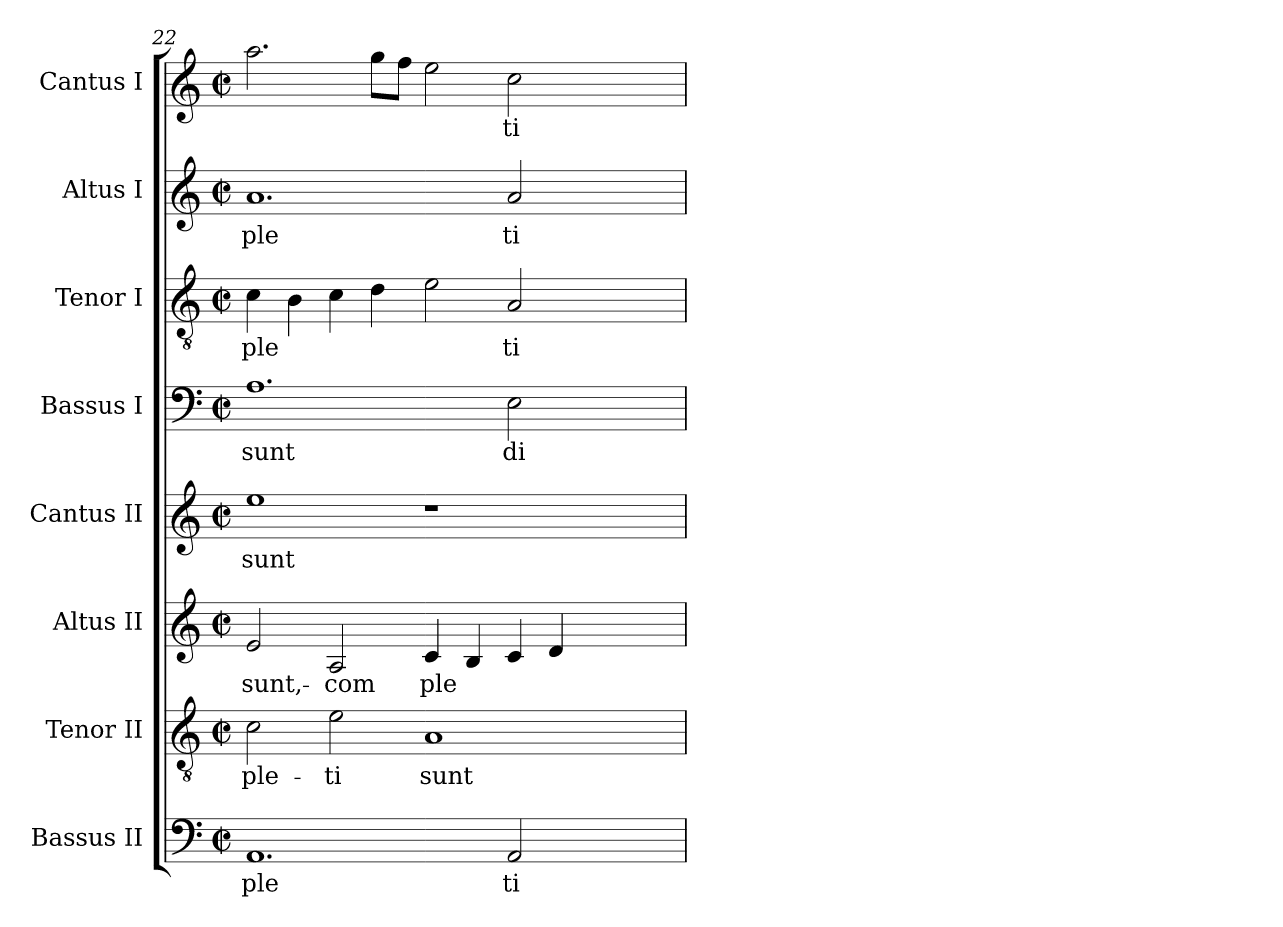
**kern	**text	**kern	**text	**kern	**text	**kern	**text	**kern	**text	**kern	**text	**kern	**text	**kern	**text
*part8	*part8	*part7	*part7	*part6	*part6	*part5	*part5	*part4	*part4	*part3	*part3	*part2	*part2	*part1	*part1
*staff8	*staff8	*staff7	*staff7	*staff6	*staff6	*staff5	*staff5	*staff4	*staff4	*staff3	*staff3	*staff2	*staff2	*staff1	*staff1
*I"Bassus II	*	*I"Tenor II	*	*I"Altus II	*	*I"Cantus II	*	*I"Bassus I	*	*I"Tenor I	*	*I"Altus I	*	*I"Cantus I	*
*clefF4	*	*clefGv2	*	*clefG2	*	*clefG2	*	*clefF4	*	*clefGv2	*	*clefG2	*	*clefG2	*
*M2/2	*	*M2/2	*	*M2/2	*	*M2/2	*	*M2/2	*	*M2/2	*	*M2/2	*	*M2/2	*
*met(c|)	*	*met(c|)	*	*met(c|)	*	*met(c|)	*	*met(c|)	*	*met(c|)	*	*met(c|)	*	*met(c|)	*
=22	=22	=22	=22	=22	=22	=22	=22	=22	=22	=22	=22	=22	=22	=22	=22
!	!LO:LY:b:cj	!	!LO:LY:b:cj	!	!LO:LY:b:cj	!	!LO:LY:b:cj	!	!LO:LY:b:cj	!	!LO:LY:b	!	!LO:LY:b:cj	!	!
1.AA	ple	2c\	-ple-	2e/	sunt,-	1ee	sunt	1.A	sunt	4c\	ple	1.a	ple	2.aa\	.
.	.	.	.	.	.	.	.	.	.	4B\	.	.	.	.	.
!	!	!	!LO:LY:b:cj	!	!LO:LY:b:cj	!	!	!	!	!	!	!	!	!	!
.	.	2e\	-ti	2A/	-com	.	.	.	.	4c\	.	.	.	.	.
.	.	.	.	.	.	.	.	.	.	4d\	.	.	.	8gg\L	.
.	.	.	.	.	.	.	.	.	.	.	.	.	.	8ff\J	.
!	!	!	!LO:LY:b:cj	!	!LO:LY:b	!LO:N:vis=1	!	!	!	!	!	!	!	!	!
.	.	1A	sunt	4c/	ple	0r	.	.	.	2e\	.	.	.	2ee\	.
.	.	.	.	4B/	.	.	.	.	.	.	.	.	.	.	.
!	!LO:LY:b:cj	!	!	!	!	!	!	!	!LO:LY:b:cj	!	!LO:LY:b:cj	!	!LO:LY:b:cj	!	!LO:LY:b:cj
2AA/	ti	.	.	4c/	.	.	.	2E\	di	2A/	ti	2a/	ti	2cc\	-ti
.	.	.	.	4d/	.	.	.	.	.	.	.	.	.	.	.
1ryy	.	1ryy	.	1ryy	.	.	.	1ryy	.	1ryy	.	1ryy	.	1ryy	.
=	=	=	=	=	=	=	=	=	=	=	=	=	=	=	=
*-	*-	*-	*-	*-	*-	*-	*-	*-	*-	*-	*-	*-	*-	*-	*-
